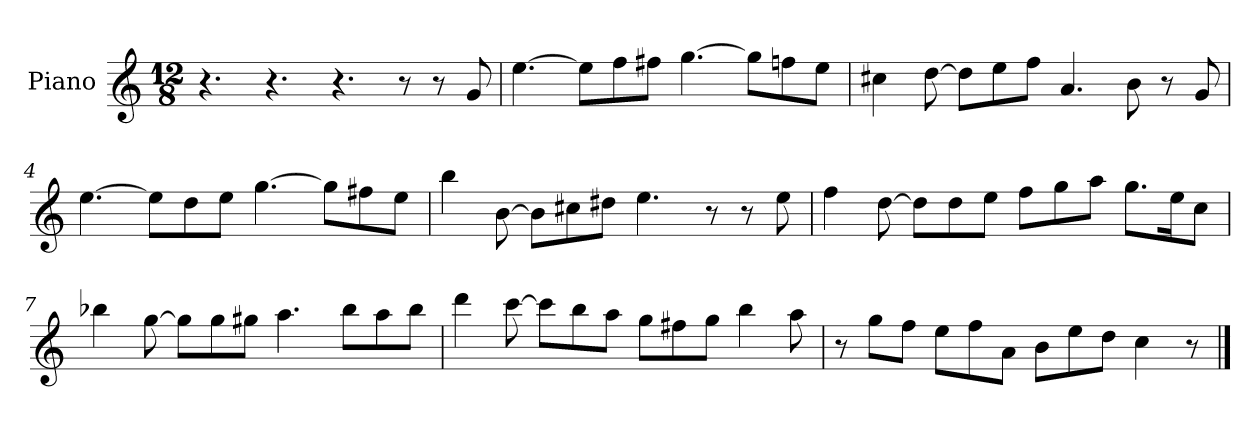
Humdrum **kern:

**kern
*part1
*staff1
*I"Piano
*I'Pno
*clefG2
*k[]
*M12/8
=1
4.r
4.r
4.r
8r
8r
8g/
=2
[4.ee\
8ee\L]
8ff\
8ff#X\J
[4.gg\
8gg\L]
8ffn\
8ee\J
=3
4cc#X\
[8dd\
8dd\L]
8ee\
8ff\J
4.a/
8b\
8r
8g/
=4
[4.ee\
8ee\L]
8dd\
8ee\J
[4.gg\
8gg\L]
8ff#X\
8ee\J
=5
4bb\
[8b\
8b\L]
8cc#X\
8dd#X\J
4.ee\
8r
8r
8ee\
=6
4ff\
[8dd\
8dd\L]
8dd\
8ee\J
8ff\L
8gg\
8aa\J
8.gg\L
16ee\K
8cc\J
=7
4bb-X\
[8gg\
8gg\L]
8gg\
8gg#X\J
4.aa\
8bb-\L
8aa\
8bb-\J
=8
4ddd\
[8ccc\
8ccc\L]
8bb\
8aa\J
8gg\L
8ff#X\
8gg\J
4bb\
8aa\
=9
8r
8gg\L
8ff\J
8ee\L
8ff\
8a\J
8b\L
8ee\
8dd\J
4cc\
8r
==
*-
